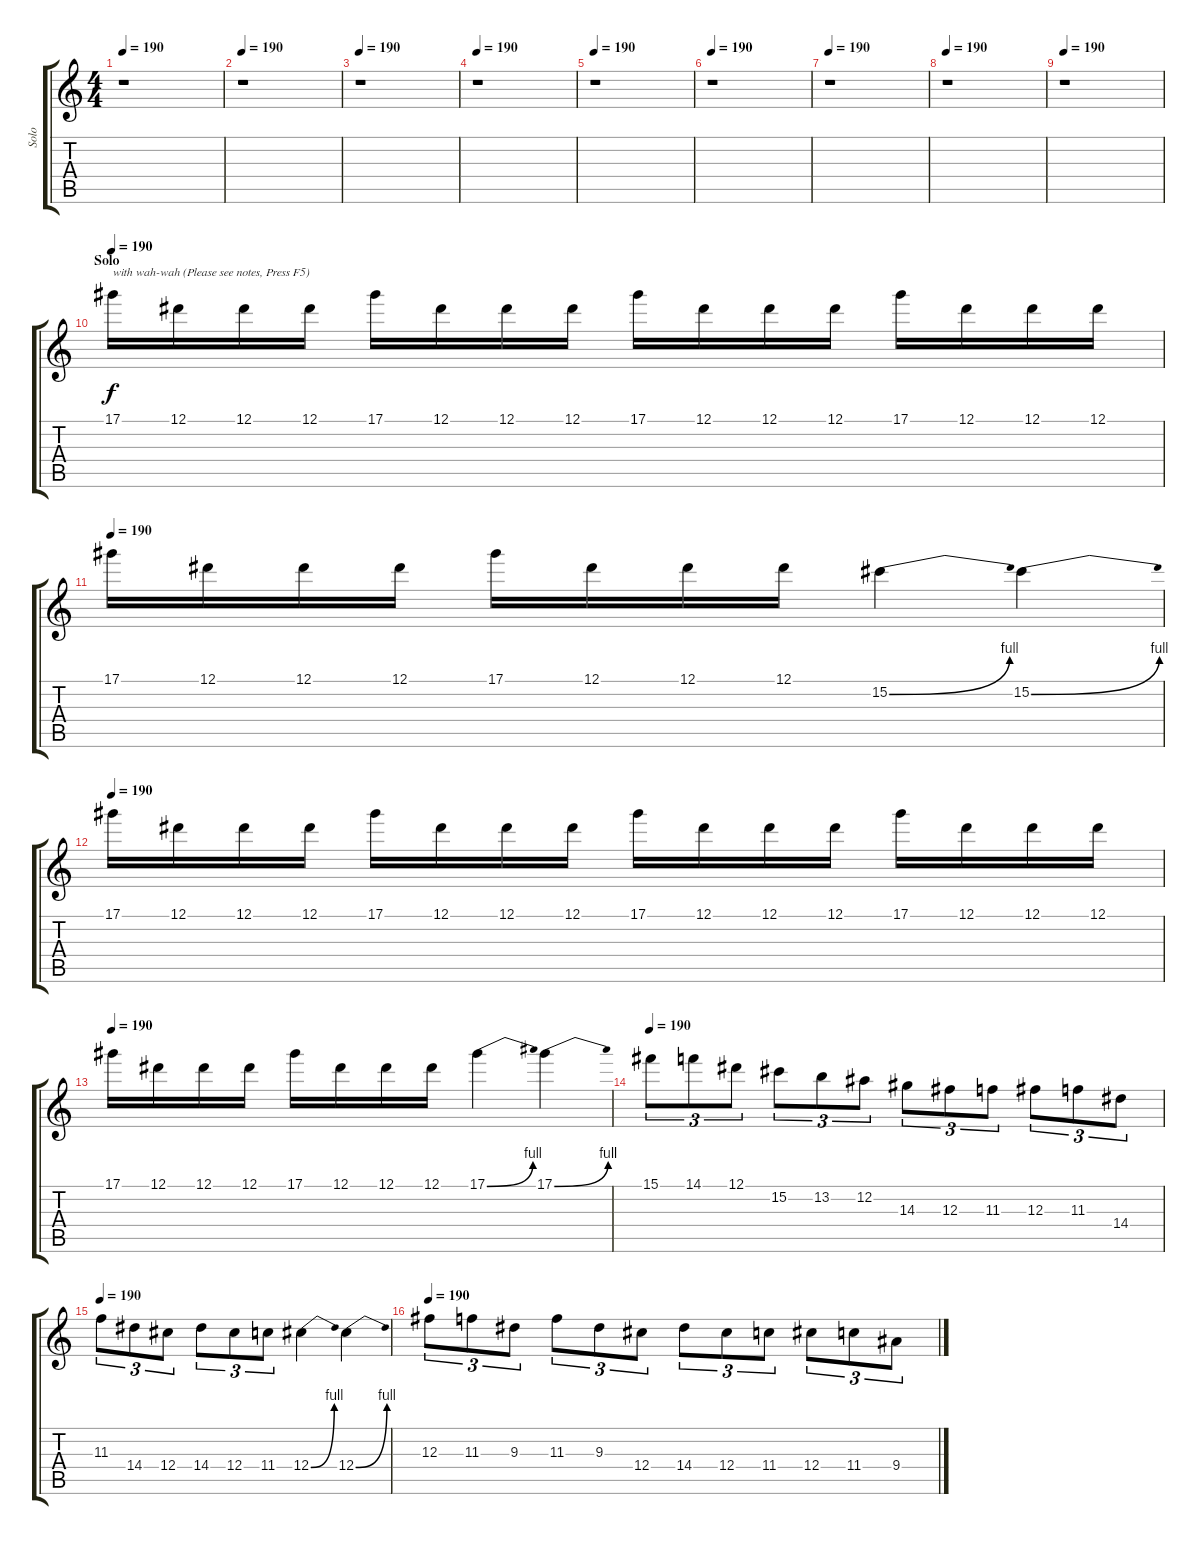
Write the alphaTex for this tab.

\track ("Solo" "Solo") {instrument distortionguitar}
\staff {score tabs}
\tuning (Eb4 Bb3 Gb3 Db3 Ab2 Eb2) {hide}
\ts (4 4)
\tempo 190
\clef g2
\ks c
r.1{dy f} |
\tempo 190
r.1 |
\tempo 190
r.1 |
\tempo 190
r.1 |
\tempo 190
r.1 |
\tempo 190
r.1 |
\tempo 190
r.1 |
\tempo 190
r.1 |
\tempo 190
r.1 |
\section ("" "Solo")
\tempo 190
17.1.16{txt "with wah-wah (Please see notes, Press F5)"} 12.1.16 12.1.16 12.1.16 17.1.16 12.1.16 12.1.16 12.1.16 17.1.16 12.1.16 12.1.16 12.1.16 17.1.16 12.1.16 12.1.16 12.1.16 |
\tempo 190
17.1.16 12.1.16 12.1.16 12.1.16 17.1.16 12.1.16 12.1.16 12.1.16 15.2{be (bend 0 0 60 4)}.4 15.2{be (bend 0 0 60 4)}.4 |
\tempo 190
17.1.16 12.1.16 12.1.16 12.1.16 17.1.16 12.1.16 12.1.16 12.1.16 17.1.16 12.1.16 12.1.16 12.1.16 17.1.16 12.1.16 12.1.16 12.1.16 |
\tempo 190
17.1.16 12.1.16 12.1.16 12.1.16 17.1.16 12.1.16 12.1.16 12.1.16 17.1{be (bend 0 0 60 4)}.4 17.1{be (bend 0 0 60 4)}.4 |
\tempo 190
15.1.8{tu (3 2)} 14.1.8{tu (3 2)} 12.1.8{tu (3 2)} 15.2.8{tu (3 2)} 13.2.8{tu (3 2)} 12.2.8{tu (3 2)} 14.3.8{tu (3 2)} 12.3.8{tu (3 2)} 11.3.8{tu (3 2)} 12.3.8{tu (3 2)} 11.3.8{tu (3 2)} 14.4.8{tu (3 2)} |
\tempo 190
11.3.8{tu (3 2)} 14.4.8{tu (3 2)} 12.4.8{tu (3 2)} 14.4.8{tu (3 2)} 12.4.8{tu (3 2)} 11.4.8{tu (3 2)} 12.4{be (bend 0 0 60 4)}.4 12.4{be (bend 0 0 60 4)}.4 |
\tempo 190
12.3.8{tu (3 2)} 11.3.8{tu (3 2)} 9.3.8{tu (3 2)} 11.3.8{tu (3 2)} 9.3.8{tu (3 2)} 12.4.8{tu (3 2)} 14.4.8{tu (3 2)} 12.4.8{tu (3 2)} 11.4.8{tu (3 2)} 12.4.8{tu (3 2)} 11.4.8{tu (3 2)} 9.4.8{tu (3 2)}
